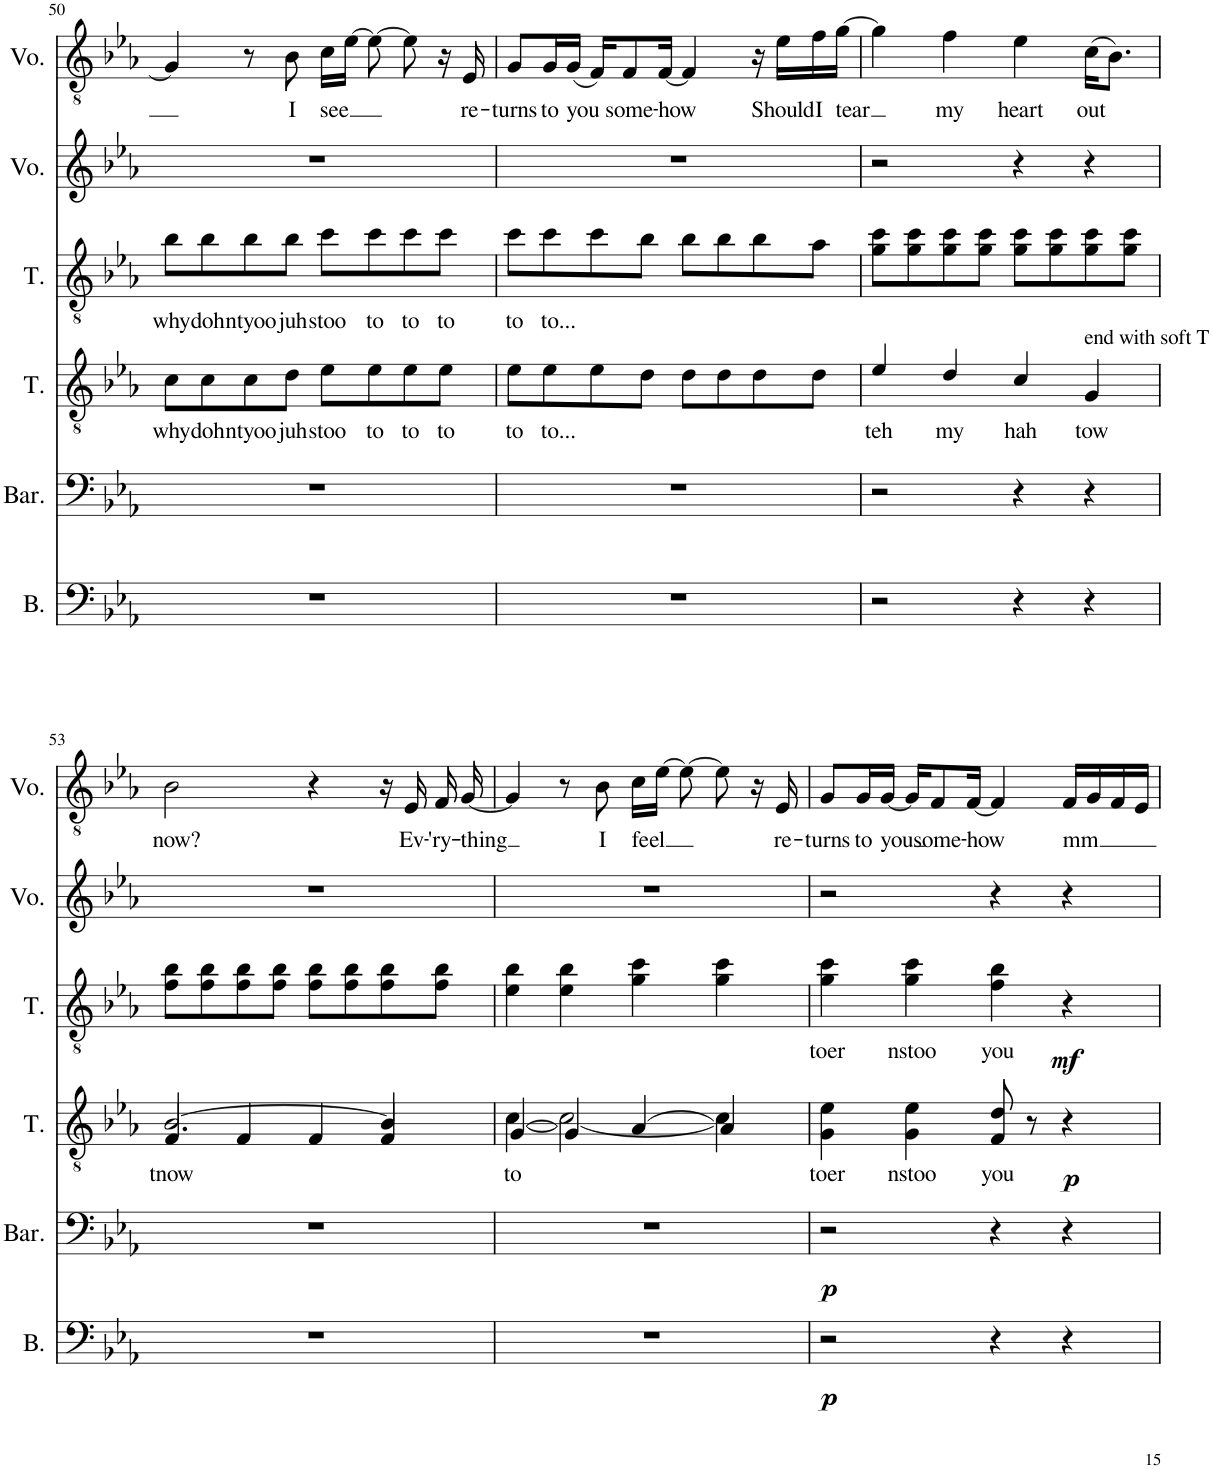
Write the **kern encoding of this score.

**kern	**dynam	**kern	**dynam	**kern	**text	**dynam	**kern	**text	**dynam	**kern	**kern	**text
*part6	*part6	*part5	*part5	*part4	*part4	*part4	*part3	*part3	*part3	*part2	*part1	*part1
*staff6	*staff6	*staff5	*staff5	*staff4	*staff4	*staff4	*staff3	*staff3	*staff3	*staff2	*staff1	*staff1
*I"Bass	*	*I"Baritone	*	*I"Tenor	*	*	*I"Tenor	*	*	*I"Voice	*I"Voice	*
*I'B.	*	*I'Bar.	*	*I'T.	*	*	*I'T.	*	*	*I'Vo.	*I'Vo.	*
!!LO:PB:g=z
*clefF4	*	*clefF4	*	*clefGv2	*	*	*clefGv2	*	*	*clefG2	*clefGv2	*
*k[b-e-a-]	*	*k[b-e-a-]	*	*k[b-e-a-]	*	*	*k[b-e-a-]	*	*	*k[b-e-a-]	*k[b-e-a-]	*
*M4/4	*	*M4/4	*	*M4/4	*	*	*M4/4	*	*	*M4/4	*M4/4	*
=50	=50	=50	=50	=50	=50	=50	=50	=50	=50	=50	=50	=50
!	!	!	!	!	!LO:LY:b	!	!	!LO:LY:b	!	!	!	!
1r	.	1r	.	8c\L	why	.	8b-\L	why	.	1r	4G/]	.
!	!	!	!	!	!LO:LY:b	!	!	!LO:LY:b	!	!	!	!
.	.	.	.	8c\	doh	.	8b-\	doh	.	.	.	.
!	!	!	!	!	!LO:LY:b	!	!	!LO:LY:b	!	!	!	!
.	.	.	.	8c\	ntyoo	.	8b-\	ntyoo	.	.	8r	.
!	!	!	!	!	!LO:LY:b	!	!	!LO:LY:b	!	!	!	!LO:LY:b
.	.	.	.	8d\J	juh	.	8b-\J	juh	.	.	8B-\	I
!	!	!	!	!	!LO:LY:b	!	!	!LO:LY:b	!	!	!	!LO:LY:b
.	.	.	.	8e-\L	stoo	.	8cc\L	stoo	.	.	16c\LL	see
.	.	.	.	.	.	.	.	.	.	.	[16e-\JJ	.
!	!	!	!	!	!LO:LY:b	!	!	!LO:LY:b	!	!	!	!
.	.	.	.	8e-\	to	.	8cc\	to	.	.	8e-\_	.
!	!	!	!	!	!LO:LY:b	!	!	!LO:LY:b	!	!	!	!
.	.	.	.	8e-\	to	.	8cc\	to	.	.	8e-\]	.
!	!	!	!	!	!LO:LY:b	!	!	!LO:LY:b	!	!	!	!
.	.	.	.	8e-\J	to	.	8cc\J	to	.	.	16r	.
!	!	!	!	!	!	!	!	!	!	!	!	!LO:LY:b
.	.	.	.	.	.	.	.	.	.	.	16E-/	re-
=51	=51	=51	=51	=51	=51	=51	=51	=51	=51	=51	=51	=51
!	!	!	!	!	!LO:LY:b	!	!	!LO:LY:b	!	!	!	!LO:LY:b
1r	.	1r	.	8e-\L	to	.	8cc\L	to	.	1r	8G/L	-turns
!	!	!	!	!	!LO:LY:b	!	!	!LO:LY:b	!	!	!	!LO:LY:b
.	.	.	.	8e-\	to...	.	8cc\	to...	.	.	16G/L	to
!	!	!	!	!	!	!	!	!	!	!	!	!LO:LY:b
.	.	.	.	.	.	.	.	.	.	.	(<16G/JJ	you
.	.	.	.	8e-\	.	.	8cc\	.	.	.	16F/KL)	.
!	!	!	!	!	!	!	!	!	!	!	!	!LO:LY:b
.	.	.	.	.	.	.	.	.	.	.	8F/	some-
.	.	.	.	8d\J	.	.	8b-\J	.	.	.	.	.
!	!	!	!	!	!	!	!	!	!	!	!	!LO:LY:b
.	.	.	.	.	.	.	.	.	.	.	[16F/Jk	-how
.	.	.	.	8d\L	.	.	8b-\L	.	.	.	4F/]	.
.	.	.	.	8d\	.	.	8b-\	.	.	.	.	.
.	.	.	.	8d\	.	.	8b-\	.	.	.	16r	.
!	!	!	!	!	!	!	!	!	!	!	!	!LO:LY:b
.	.	.	.	.	.	.	.	.	.	.	16e-\LL	Should
!	!	!	!	!	!	!	!	!	!	!	!	!LO:LY:b
.	.	.	.	8d\J	.	.	8a-\J	.	.	.	16f\	I
!	!	!	!	!	!	!	!	!	!	!	!	!LO:LY:b
.	.	.	.	.	.	.	.	.	.	.	[16g\JJ	tear
=52	=52	=52	=52	=52	=52	=52	=52	=52	=52	=52	=52	=52
*	*	*	*	*^	*	*	*	*	*	*	*	*
!	!	!	!	!	!	!LO:LY:b	!	!	!	!	!	!	!
2r	.	2r	.	2ryy	4e-/	teh	.	8g\ 8cc\L	.	.	2r	4g\]	.
.	.	.	.	.	.	.	.	8g\ 8cc\	.	.	.	.	.
!	!	!	!	!	!	!LO:LY:b	!	!	!	!	!	!	!LO:LY:b
.	.	.	.	.	4d/	my	.	8g\ 8cc\	.	.	.	4f\	my
.	.	.	.	.	.	.	.	8g\ 8cc\J	.	.	.	.	.
!	!	!	!	!	!	!LO:LY:b	!	!	!	!	!	!	!LO:LY:b
4r	.	4r	.	4ryy	4c/	hah	.	8g\ 8cc\L	.	.	4r	4e-\	heart
.	.	.	.	.	.	.	.	8g\ 8cc\	.	.	.	.	.
!	!	!	!	!LO:TX:a:t=end with soft T	!	!	!	!	!	!	!	!	!
!	!	!	!	!	!	!LO:LY:b	!	!	!	!	!	!	!LO:LY:b
4r	.	4r	.	4ryy	4G/	tow	.	8g\ 8cc\	.	.	4r	(>16c\KL	out
.	.	.	.	.	.	.	.	.	.	.	.	8.B-\J)	.
.	.	.	.	.	.	.	.	8g\ 8cc\J	.	.	.	.	.
!!LO:LB:g=z
=53	=53	=53	=53	=53	=53	=53	=53	=53	=53	=53	=53	=53	=53
!	!	!	!	!	!	!LO:LY:b	!	!	!	!	!	!	!LO:LY:b
1r	.	1r	.	4F/	[2.B-/	tnow	.	8f\ 8b-\L	.	.	1r	2B-\	now?
.	.	.	.	.	.	.	.	8f\ 8b-\	.	.	.	.	.
.	.	.	.	4F/	.	.	.	8f\ 8b-\	.	.	.	.	.
.	.	.	.	.	.	.	.	8f\ 8b-\J	.	.	.	.	.
.	.	.	.	4F/	.	.	.	8f\ 8b-\L	.	.	.	4r	.
.	.	.	.	.	.	.	.	8f\ 8b-\	.	.	.	.	.
.	.	.	.	4F/	4B-/]	.	.	8f\ 8b-\	.	.	.	16r	.
!	!	!	!	!	!	!	!	!	!	!	!	!	!LO:LY:b
.	.	.	.	.	.	.	.	.	.	.	.	16E-/	Ev-
!	!	!	!	!	!	!	!	!	!	!	!	!	!LO:LY:b
.	.	.	.	.	.	.	.	8f\ 8b-\J	.	.	.	16F/	-'ry-
!	!	!	!	!	!	!	!	!	!	!	!	!	!LO:LY:b
.	.	.	.	.	.	.	.	.	.	.	.	[16G/	-thing
=54	=54	=54	=54	=54	=54	=54	=54	=54	=54	=54	=54	=54	=54
!	!	!	!	!	!	!LO:LY:b	!	!	!	!	!	!	!
1r	.	1r	.	[4G/	[4c\	to	.	4e-\ 4b-\	.	.	1r	4G/]	.
.	.	.	.	4G/]	2c\_	.	.	4e-\ 4b-\	.	.	.	8r	.
!	!	!	!	!	!	!	!	!	!	!	!	!	!LO:LY:b
.	.	.	.	.	.	.	.	.	.	.	.	8B-\	I
!	!	!	!	!	!	!	!	!	!	!	!	!	!LO:LY:b
.	.	.	.	[4A-/	.	.	.	4g\ 4cc\	.	.	.	16c\LL	feel
.	.	.	.	.	.	.	.	.	.	.	.	[16e-\JJ	.
.	.	.	.	.	.	.	.	.	.	.	.	8e-\_	.
.	.	.	.	4A-/]	4c\]	.	.	4g\ 4cc\	.	.	.	8e-\]	.
.	.	.	.	.	.	.	.	.	.	.	.	16r	.
!	!	!	!	!	!	!	!	!	!	!	!	!	!LO:LY:b
.	.	.	.	.	.	.	.	.	.	.	.	16E-/	re-
*	*	*	*	*v	*v	*	*	*	*	*	*	*	*
=55	=55	=55	=55	=55	=55	=55	=55	=55	=55	=55	=55	=55
!	!LO:DY:b	!	!LO:DY:b	!	!LO:LY:b	!	!	!LO:LY:b	!	!	!	!LO:LY:b
2r	p	2r	p	4G\ 4e-\	toer	.	4g\ 4cc\	toer	.	2r	8G/L	-turns
!	!	!	!	!	!	!	!	!	!	!	!	!LO:LY:b
.	.	.	.	.	.	.	.	.	.	.	16G/L	to
!	!	!	!	!	!	!	!	!	!	!	!	!LO:LY:b
.	.	.	.	.	.	.	.	.	.	.	[16G/JJ	you
!	!	!	!	!	!LO:LY:b	!	!	!LO:LY:b	!	!	!	!
.	.	.	.	4G\ 4e-\	nstoo	.	4g\ 4cc\	nstoo	.	.	16G/KL]	.
!	!	!	!	!	!	!	!	!	!	!	!	!LO:LY:b
.	.	.	.	.	.	.	.	.	.	.	8F/	some-
!	!	!	!	!	!	!	!	!	!	!	!	!LO:LY:b
.	.	.	.	.	.	.	.	.	.	.	[16F/Jk	-how
!	!	!	!	!	!LO:LY:b	!	!	!LO:LY:b	!	!	!	!
4r	.	4r	.	8F/ 8d/	you	.	4f\ 4b-\	you	.	4r	4F/]	.
.	.	.	.	8r	.	.	.	.	.	.	.	.
!	!	!	!	!	!	!LO:DY:b	!	!	!LO:DY:b	!	!	!LO:LY:b
4r	.	4r	.	4r	.	p	4r	.	mf	4r	16F/LL	mm
.	.	.	.	.	.	.	.	.	.	.	16G/	.
.	.	.	.	.	.	.	.	.	.	.	16F/	.
.	.	.	.	.	.	.	.	.	.	.	16E-/JJ	.
=	=	=	=	=	=	=	=	=	=	=	=	=
*-	*-	*-	*-	*-	*-	*-	*-	*-	*-	*-	*-	*-
